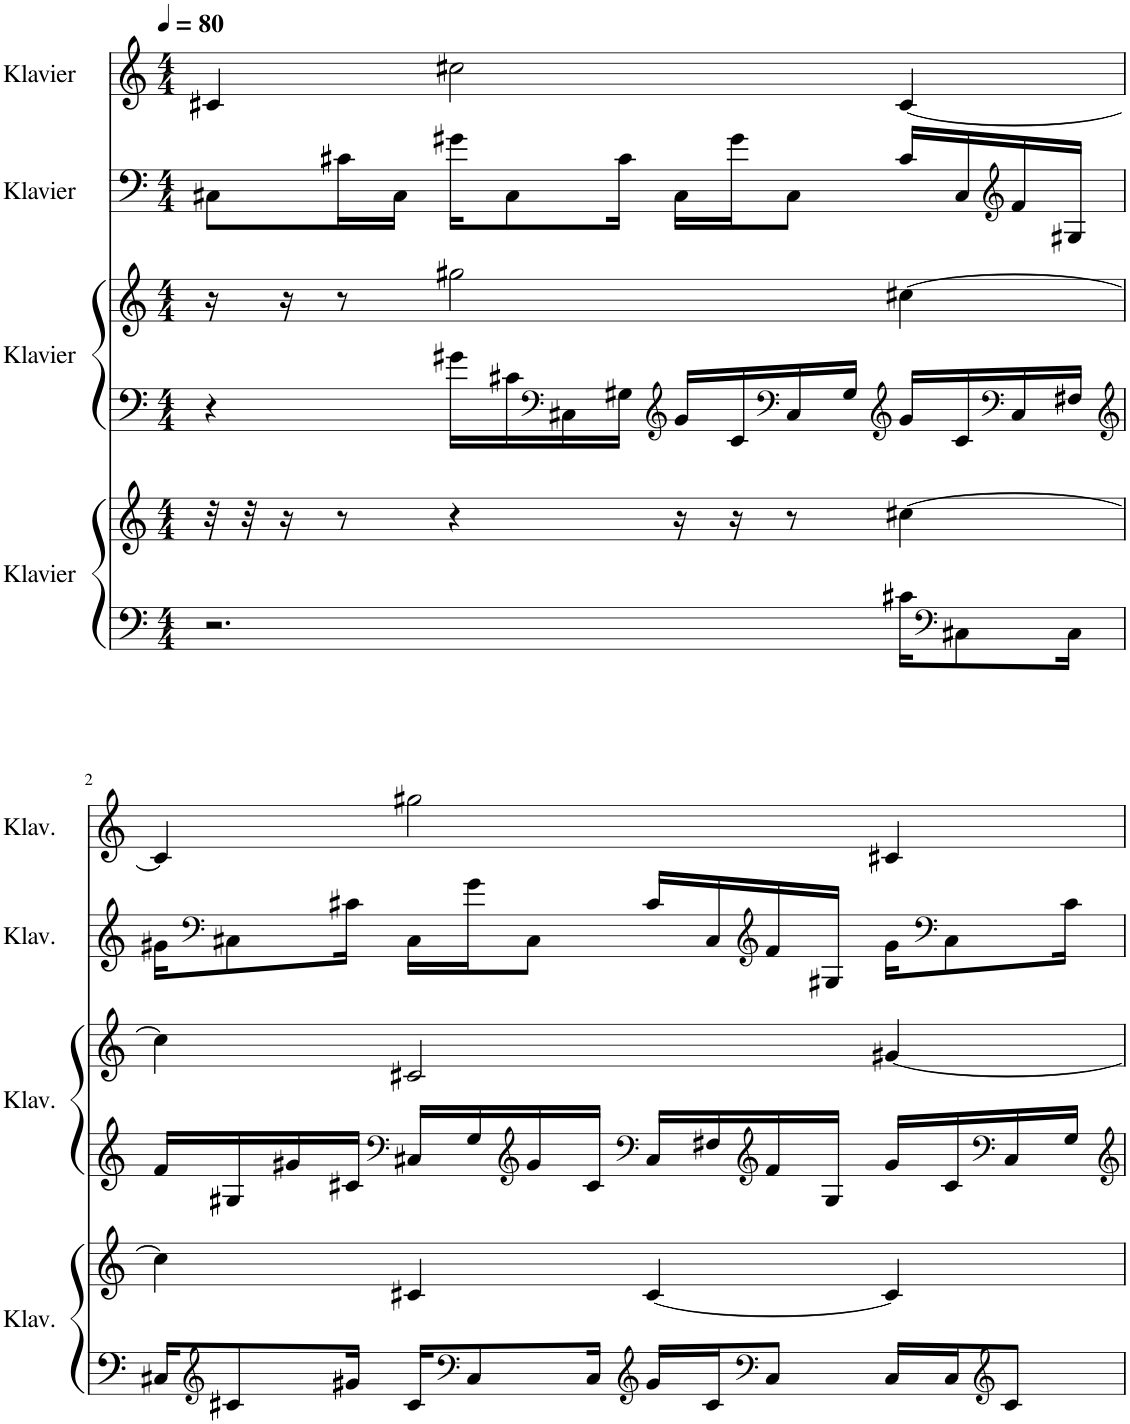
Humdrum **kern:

**kern	**kern	**kern	**kern	**kern	**kern
*part4	*part4	*part3	*part3	*part2	*part1
*staff6	*staff5	*staff4	*staff3	*staff2	*staff1
*I"Klavier	*	*I"Klavier	*	*I"Klavier	*I"Klavier
*I'Klav.	*	*I'Klav.	*	*I'Klav.	*I'Klav.
*clefF4	*clefG2	*clefF4	*clefG2	*clefF4	*clefG2
*k[]	*k[]	*k[]	*k[]	*k[]	*k[]
*M4/4	*M4/4	*M4/4	*M4/4	*M4/4	*M4/4
*MM80	*MM80	*MM80	*MM80	*MM80	*MM80
=1	=1	=1	=1	=1	=1
2.r	32r	4r	16r	8C#X\L	4c#X/
.	32r	.	.	.	.
.	16r	.	16r	.	.
.	8r	.	8r	16c#X\L	.
.	.	.	.	16C#\JJ	.
.	4r	16g#X\LL	2gg#X\	16g#X\KL	2cc#X\
.	.	16c#X\	.	8C#\	.
*	*	*clefF4	*	*	*
.	.	16C#X\	.	.	.
.	.	16G#X\JJ	.	16c#\Jk	.
*	*	*clefG2	*	*	*
.	16r	16g#/LL	.	16C#\LL	.
.	16r	16c#/	.	16g#\J	.
*	*	*clefF4	*	*	*
.	8r	16C#/	.	8C#\J	.
.	.	16G#/JJ	.	.	.
*	*	*clefG2	*	*	*
16c#X\KL	[4cc#X\	16g#/LL	[4cc#X\	16c#/LL	[4c#/
*clefF4	*	*	*	*	*
8C#X\	.	16c#/	.	16C#/	.
*	*	*clefF4	*	*clefG2	*
.	.	16C#/	.	16f/	.
16C#\Jk	.	16F#X/JJ	.	16G#X/JJ	.
!!LO:LB:g=z
=2	=2	=2	=2	=2	=2
*	*	*clefG2	*	*	*
16C#X/KL	4cc#\]	16f/LL	4cc#\]	16g#X\KL	4c#/]
*clefG2	*	*	*	*clefF4	*
8c#X/	.	16G#X/	.	8C#X\	.
.	.	16g#X/	.	.	.
16g#X/Jk	.	16c#X/JJ	.	16c#X\Jk	.
*	*	*clefF4	*	*	*
16c#/KL	4c#X/	16C#X/LL	2c#X/	16C#\LL	2gg#X\
*clefF4	*	*	*	*	*
8C#/	.	16G#/	.	16g#\J	.
*	*	*clefG2	*	*	*
.	.	16g#/	.	8C#\J	.
16C#/Jk	.	16c#/JJ	.	.	.
*clefG2	*	*clefF4	*	*	*
16g#/LL	[4c#/	16C#/LL	.	16c#/LL	.
16c#/J	.	16F#X/	.	16C#/	.
*clefF4	*	*clefG2	*	*clefG2	*
8C#/J	.	16f/	.	16f/	.
.	.	16G#/JJ	.	16G#X/JJ	.
16C#/LL	4c#/]	16g#/LL	[4g#X/	16g#\KL	4c#X/
*	*	*	*	*clefF4	*
16C#/J	.	16c#/	.	8C#\	.
*clefG2	*	*clefF4	*	*	*
8c#/J	.	16C#/	.	.	.
.	.	16G#/JJ	.	16c#\Jk	.
=	=	=	=	=	=
*-	*-	*-	*-	*-	*-
